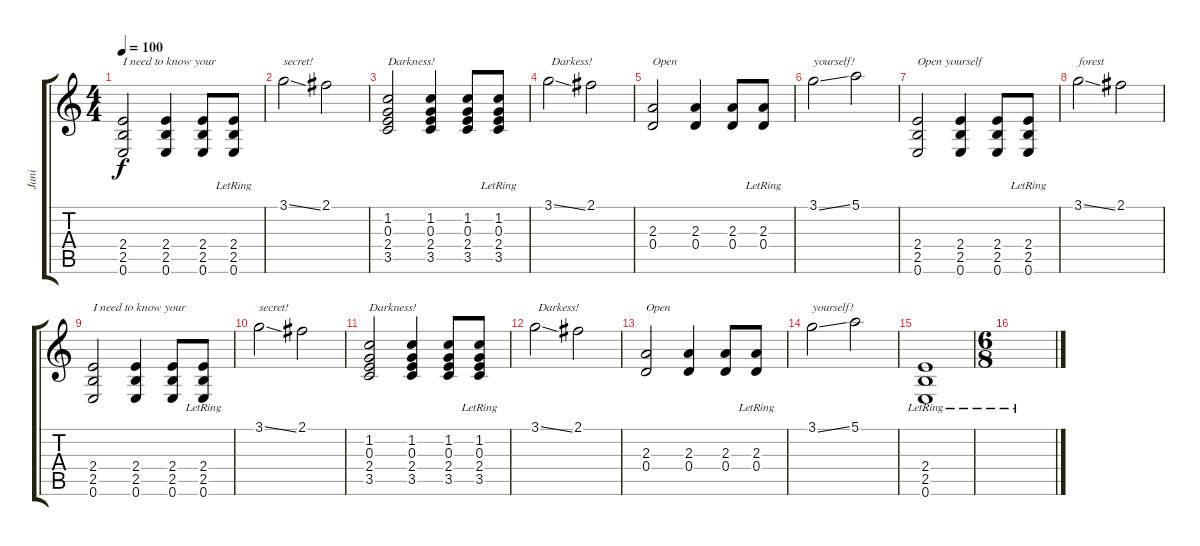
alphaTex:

\track ("Jani" "Jani") {instrument distortionguitar}
\staff {score tabs}
\tuning (E4 B3 G3 D3 A2 E2) {hide}
\ts (4 4)
\tempo 100
\clef g2
\ks c
(2.4 2.5 0.6).2{txt "I need to know your " dy f} (2.4 2.5 0.6).4 (2.4 2.5 0.6).8 (2.4{lr} 2.5{lr} 0.6{lr}).8 |
3.1{ss}.2{txt "secret! "} 2.1.2 |
(1.2 0.3 2.4 3.5).2{txt "Darkness!"} (1.2 0.3 2.4 3.5).4 (1.2 0.3 2.4 3.5).8 (1.2{lr} 0.3{lr} 2.4{lr} 3.5{lr}).8 |
3.1{ss}.2{txt " Darkess!"} 2.1.2 |
(2.3 0.4).2{txt "Open "} (2.3 0.4).4 (2.3 0.4).8 (2.3{lr} 0.4{lr}).8 |
3.1{ss}.2{txt "yourself!"} 5.1.2 |
(2.4 2.5 0.6).2{txt "Open yourself"} (2.4 2.5 0.6).4 (2.4 2.5 0.6).8 (2.4{lr} 2.5{lr} 0.6{lr}).8 |
3.1{ss}.2{txt "forest"} 2.1.2 |
(2.4 2.5 0.6).2{txt "I need to know your "} (2.4 2.5 0.6).4 (2.4 2.5 0.6).8 (2.4{lr} 2.5{lr} 0.6{lr}).8 |
3.1{ss}.2{txt "secret! "} 2.1.2 |
(1.2 0.3 2.4 3.5).2{txt "Darkness!"} (1.2 0.3 2.4 3.5).4 (1.2 0.3 2.4 3.5).8 (1.2{lr} 0.3{lr} 2.4{lr} 3.5{lr}).8 |
3.1{ss}.2{txt " Darkess!"} 2.1.2 |
(2.3 0.4).2{txt "Open "} (2.3 0.4).4 (2.3 0.4).8 (2.3{lr} 0.4{lr}).8 |
3.1{ss}.2{txt "yourself!"} 5.1.2 |
(2.4{lr} 2.5{lr} 0.6{lr}).1 |
\ts (6 8)
